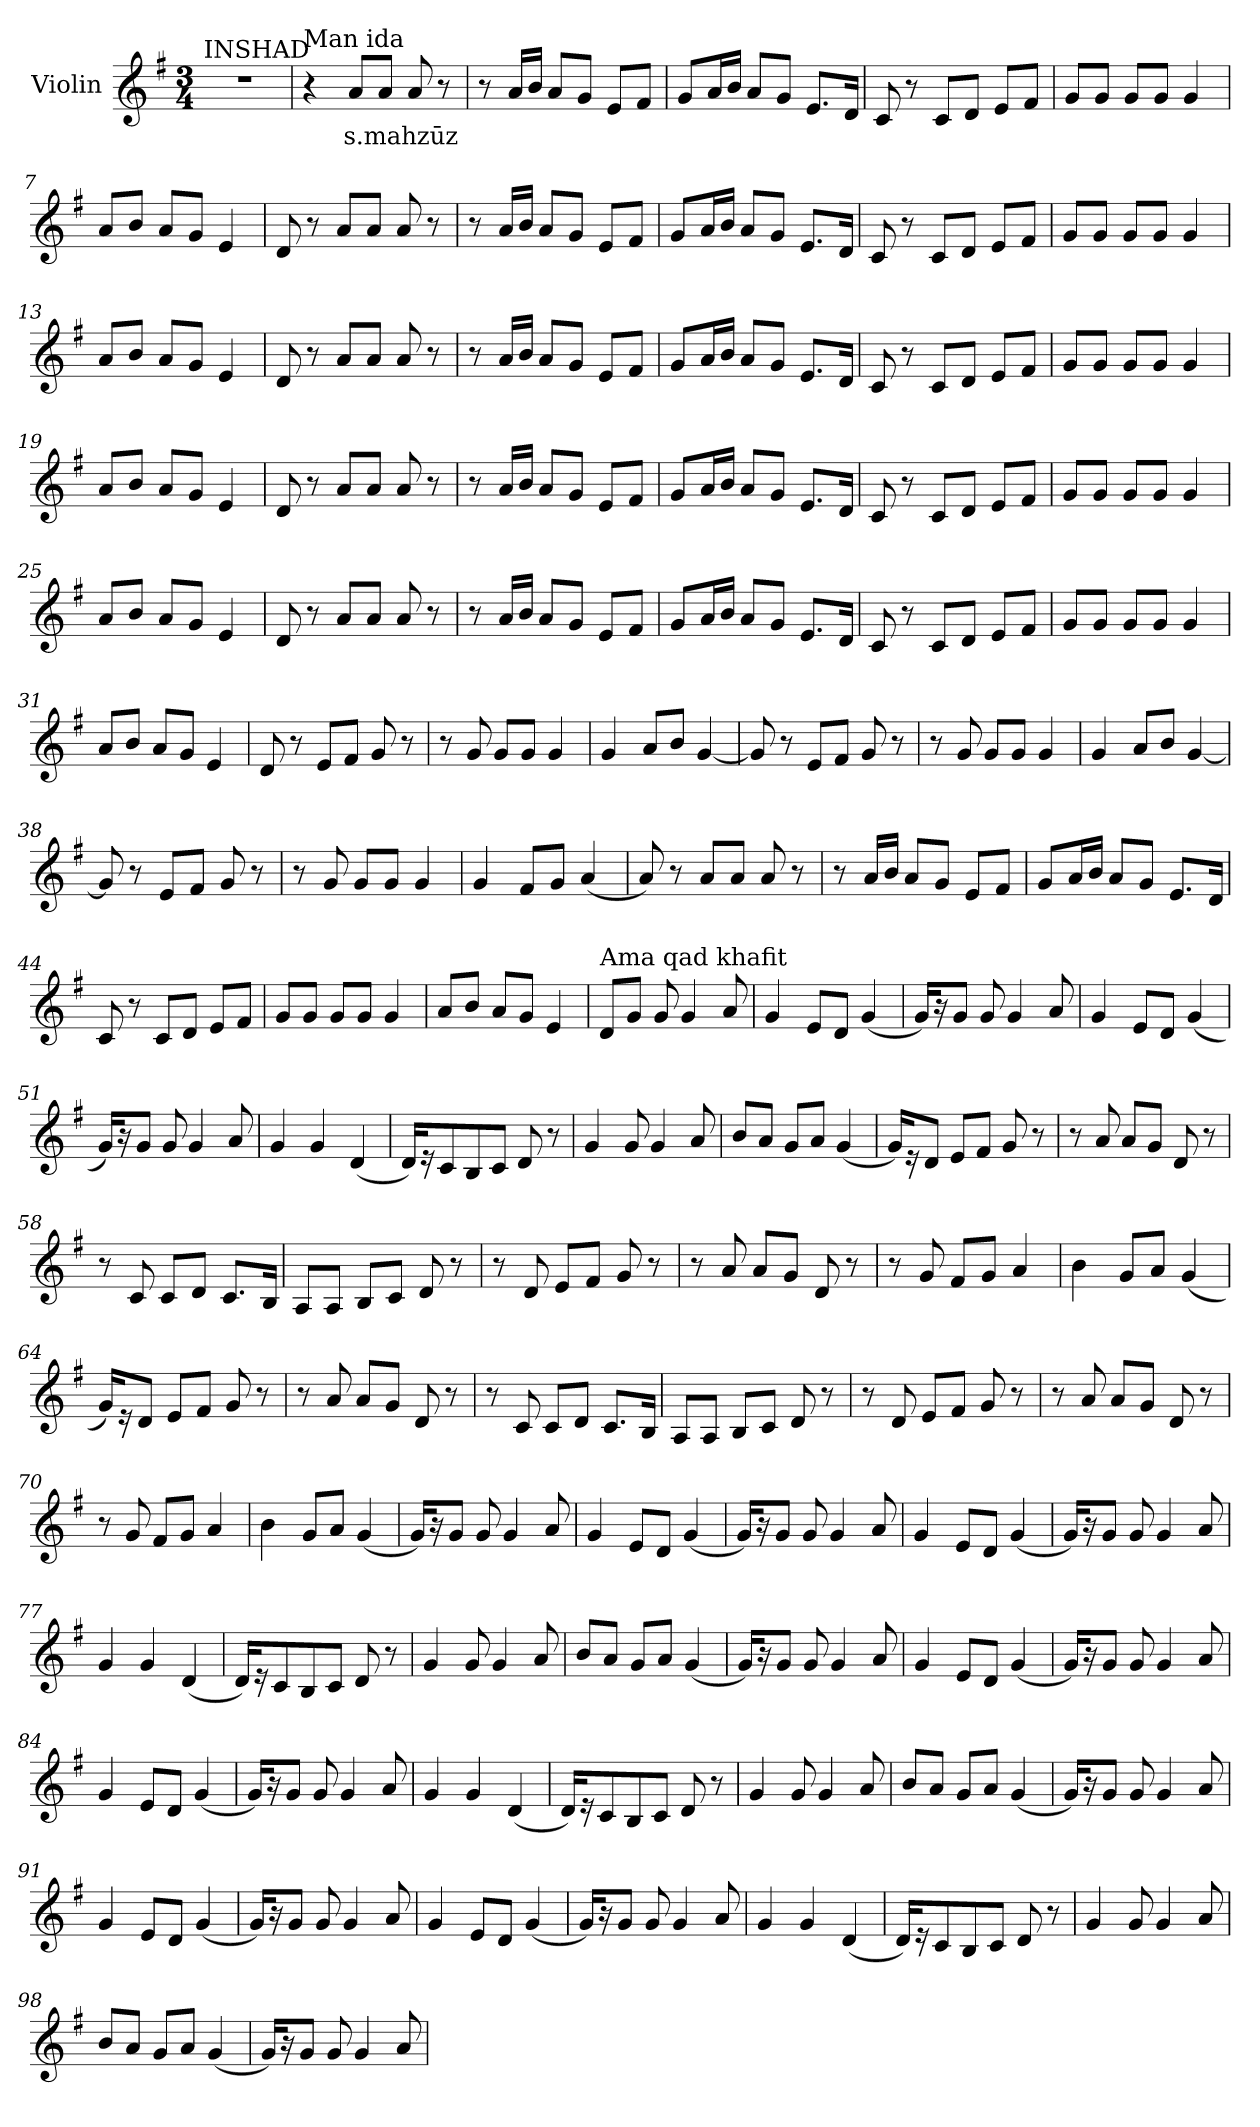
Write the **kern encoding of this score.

**kern	**text
*part1	*part1
*staff1	*staff1
*I"Violin	*
*clefG2	*
*k[f#]	*
*G:	*
*M3/4	*
*MM55	*
=1	=1
!LO:TX:a:t=INSHAD	!
2.r	.
=2	=2
!LO:TX:a:t=Man ida	!
4r	.
!	!LO:LY:b
8a/L	s.mahzūz
8a/J	.
8a/	.
8r	.
=3	=3
8r	.
16a/LL	.
16b/JJ	.
8a/L	.
8g/J	.
8e/L	.
8f#/J	.
=4	=4
8g/L	.
16a/L	.
16b/JJ	.
8a/L	.
8g/J	.
8.e/L	.
16d/Jk	.
=5	=5
8c/	.
8r	.
8c/L	.
8d/J	.
8e/L	.
8f#/J	.
!!LO:LB:g=z
=6	=6
8g/L	.
8g/J	.
8g/L	.
8g/J	.
4g/	.
=7	=7
8a/L	.
8b/J	.
8a/L	.
8g/J	.
4e/	.
=8	=8
8d/	.
8r	.
8a/L	.
8a/J	.
8a/	.
8r	.
=9	=9
8r	.
16a/LL	.
16b/JJ	.
8a/L	.
8g/J	.
8e/L	.
8f#/J	.
=10	=10
8g/L	.
16a/L	.
16b/JJ	.
8a/L	.
8g/J	.
8.e/L	.
16d/Jk	.
=11	=11
8c/	.
8r	.
8c/L	.
8d/J	.
8e/L	.
8f#/J	.
!!LO:LB:g=z
=12	=12
8g/L	.
8g/J	.
8g/L	.
8g/J	.
4g/	.
=13	=13
8a/L	.
8b/J	.
8a/L	.
8g/J	.
4e/	.
=14	=14
8d/	.
8r	.
8a/L	.
8a/J	.
8a/	.
8r	.
=15	=15
8r	.
16a/LL	.
16b/JJ	.
8a/L	.
8g/J	.
8e/L	.
8f#/J	.
=16	=16
8g/L	.
16a/L	.
16b/JJ	.
8a/L	.
8g/J	.
8.e/L	.
16d/Jk	.
=17	=17
8c/	.
8r	.
8c/L	.
8d/J	.
8e/L	.
8f#/J	.
!!LO:LB:g=z
=18	=18
8g/L	.
8g/J	.
8g/L	.
8g/J	.
4g/	.
=19	=19
8a/L	.
8b/J	.
8a/L	.
8g/J	.
4e/	.
=20	=20
8d/	.
8r	.
8a/L	.
8a/J	.
8a/	.
8r	.
=21	=21
8r	.
16a/LL	.
16b/JJ	.
8a/L	.
8g/J	.
8e/L	.
8f#/J	.
=22	=22
8g/L	.
16a/L	.
16b/JJ	.
8a/L	.
8g/J	.
8.e/L	.
16d/Jk	.
=23	=23
8c/	.
8r	.
8c/L	.
8d/J	.
8e/L	.
8f#/J	.
!!LO:LB:g=z
=24	=24
8g/L	.
8g/J	.
8g/L	.
8g/J	.
4g/	.
=25	=25
8a/L	.
8b/J	.
8a/L	.
8g/J	.
4e/	.
=26	=26
8d/	.
8r	.
8a/L	.
8a/J	.
8a/	.
8r	.
=27	=27
8r	.
16a/LL	.
16b/JJ	.
8a/L	.
8g/J	.
8e/L	.
8f#/J	.
=28	=28
8g/L	.
16a/L	.
16b/JJ	.
8a/L	.
8g/J	.
8.e/L	.
16d/Jk	.
=29	=29
8c/	.
8r	.
8c/L	.
8d/J	.
8e/L	.
8f#/J	.
!!LO:LB:g=z
=30	=30
8g/L	.
8g/J	.
8g/L	.
8g/J	.
4g/	.
=31	=31
8a/L	.
8b/J	.
8a/L	.
8g/J	.
4e/	.
=32	=32
8d/	.
8r	.
8e/L	.
8f#/J	.
8g/	.
8r	.
=33	=33
8r	.
8g/	.
8g/L	.
8g/J	.
4g/	.
=34	=34
4g/	.
8a/L	.
8b/J	.
[4g/	.
=35	=35
8g/]	.
8r	.
8e/L	.
8f#/J	.
8g/	.
8r	.
!!LO:LB:g=z
=36	=36
8r	.
8g/	.
8g/L	.
8g/J	.
4g/	.
=37	=37
4g/	.
8a/L	.
8b/J	.
[4g/	.
=38	=38
8g/]	.
8r	.
8e/L	.
8f#/J	.
8g/	.
8r	.
=39	=39
8r	.
8g/	.
8g/L	.
8g/J	.
4g/	.
=40	=40
4g/	.
8f#/L	.
8g/J	.
(<4a/	.
=41	=41
8a/)	.
8r	.
8a/L	.
8a/J	.
8a/	.
8r	.
!!LO:PB:g=z
=42	=42
8r	.
16a/LL	.
16b/JJ	.
8a/L	.
8g/J	.
8e/L	.
8f#/J	.
=43	=43
8g/L	.
16a/L	.
16b/JJ	.
8a/L	.
8g/J	.
8.e/L	.
16d/Jk	.
=44	=44
8c/	.
8r	.
8c/L	.
8d/J	.
8e/L	.
8f#/J	.
=45	=45
8g/L	.
8g/J	.
8g/L	.
8g/J	.
4g/	.
=46	=46
8a/L	.
8b/J	.
8a/L	.
8g/J	.
4e/	.
=47	=47
!LO:TX:a:t=Ama qad khafit	!
8d/L	.
8g/J	.
8g/	.
4g/	.
8a/	.
!!LO:PB:g=z
=48	=48
4g/	.
8e/L	.
8d/J	.
(<4g/	.
=49	=49
16g/KL)	.
16r	.
8g/J	.
8g/	.
4g/	.
8a/	.
=50	=50
4g/	.
8e/L	.
8d/J	.
(<4g/	.
=51	=51
16g/KL)	.
16r	.
8g/J	.
8g/	.
4g/	.
8a/	.
=52	=52
4g/	.
4g/	.
(<4d/	.
=53	=53
16d/KL)	.
16r	.
8c/	.
8B/	.
8c/J	.
8d/	.
8r	.
!!LO:LB:g=z
=54	=54
4g/	.
8g/	.
4g/	.
8a/	.
=55	=55
8b/L	.
8a/J	.
8g/L	.
8a/J	.
(<4g/	.
=56	=56
16g/KL)	.
16r	.
8d/J	.
8e/L	.
8f#/J	.
8g/	.
8r	.
=57	=57
8r	.
8a/	.
8a/L	.
8g/J	.
8d/	.
8r	.
=58	=58
8r	.
8c/	.
8c/L	.
8d/J	.
8.c/L	.
16B/Jk	.
=59	=59
8A/L	.
8A/J	.
8B/L	.
8c/J	.
8d/	.
8r	.
!!LO:LB:g=z
=60	=60
8r	.
8d/	.
8e/L	.
8f#/J	.
8g/	.
8r	.
=61	=61
8r	.
8a/	.
8a/L	.
8g/J	.
8d/	.
8r	.
=62	=62
8r	.
8g/	.
8f#/L	.
8g/J	.
4a/	.
=63	=63
4b\	.
8g/L	.
8a/J	.
(<4g/	.
=64	=64
16g/KL)	.
16r	.
8d/J	.
8e/L	.
8f#/J	.
8g/	.
8r	.
=65	=65
8r	.
8a/	.
8a/L	.
8g/J	.
8d/	.
8r	.
!!LO:LB:g=z
=66	=66
8r	.
8c/	.
8c/L	.
8d/J	.
8.c/L	.
16B/Jk	.
=67	=67
8A/L	.
8A/J	.
8B/L	.
8c/J	.
8d/	.
8r	.
=68	=68
8r	.
8d/	.
8e/L	.
8f#/J	.
8g/	.
8r	.
=69	=69
8r	.
8a/	.
8a/L	.
8g/J	.
8d/	.
8r	.
=70	=70
8r	.
8g/	.
8f#/L	.
8g/J	.
4a/	.
=71	=71
4b\	.
8g/L	.
8a/J	.
(<4g/	.
!!LO:LB:g=z
=72	=72
16g/KL)	.
16r	.
8g/J	.
8g/	.
4g/	.
8a/	.
=73	=73
4g/	.
8e/L	.
8d/J	.
(<4g/	.
=74	=74
16g/KL)	.
16r	.
8g/J	.
8g/	.
4g/	.
8a/	.
=75	=75
4g/	.
8e/L	.
8d/J	.
(<4g/	.
=76	=76
16g/KL)	.
16r	.
8g/J	.
8g/	.
4g/	.
8a/	.
=77	=77
4g/	.
4g/	.
(<4d/	.
!!LO:LB:g=z
=78	=78
16d/KL)	.
16r	.
8c/	.
8B/	.
8c/J	.
8d/	.
8r	.
=79	=79
4g/	.
8g/	.
4g/	.
8a/	.
=80	=80
8b/L	.
8a/J	.
8g/L	.
8a/J	.
(<4g/	.
=81	=81
16g/KL)	.
16r	.
8g/J	.
8g/	.
4g/	.
8a/	.
=82	=82
4g/	.
8e/L	.
8d/J	.
(<4g/	.
=83	=83
16g/KL)	.
16r	.
8g/J	.
8g/	.
4g/	.
8a/	.
!!LO:LB:g=z
=84	=84
4g/	.
8e/L	.
8d/J	.
(<4g/	.
=85	=85
16g/KL)	.
16r	.
8g/J	.
8g/	.
4g/	.
8a/	.
=86	=86
4g/	.
4g/	.
(<4d/	.
=87	=87
16d/KL)	.
16r	.
8c/	.
8B/	.
8c/J	.
8d/	.
8r	.
=88	=88
4g/	.
8g/	.
4g/	.
8a/	.
=89	=89
8b/L	.
8a/J	.
8g/L	.
8a/J	.
(<4g/	.
!!LO:LB:g=z
=90	=90
16g/KL)	.
16r	.
8g/J	.
8g/	.
4g/	.
8a/	.
=91	=91
4g/	.
8e/L	.
8d/J	.
(<4g/	.
=92	=92
16g/KL)	.
16r	.
8g/J	.
8g/	.
4g/	.
8a/	.
=93	=93
4g/	.
8e/L	.
8d/J	.
(<4g/	.
=94	=94
16g/KL)	.
16r	.
8g/J	.
8g/	.
4g/	.
8a/	.
=95	=95
4g/	.
4g/	.
(<4d/	.
!!LO:PB:g=z
=96	=96
16d/KL)	.
16r	.
8c/	.
8B/	.
8c/J	.
8d/	.
8r	.
=97	=97
4g/	.
8g/	.
4g/	.
8a/	.
=98	=98
8b/L	.
8a/J	.
8g/L	.
8a/J	.
(<4g/	.
=99	=99
16g/KL)	.
16r	.
8g/J	.
8g/	.
4g/	.
8a/	.
=	=
*-	*-
